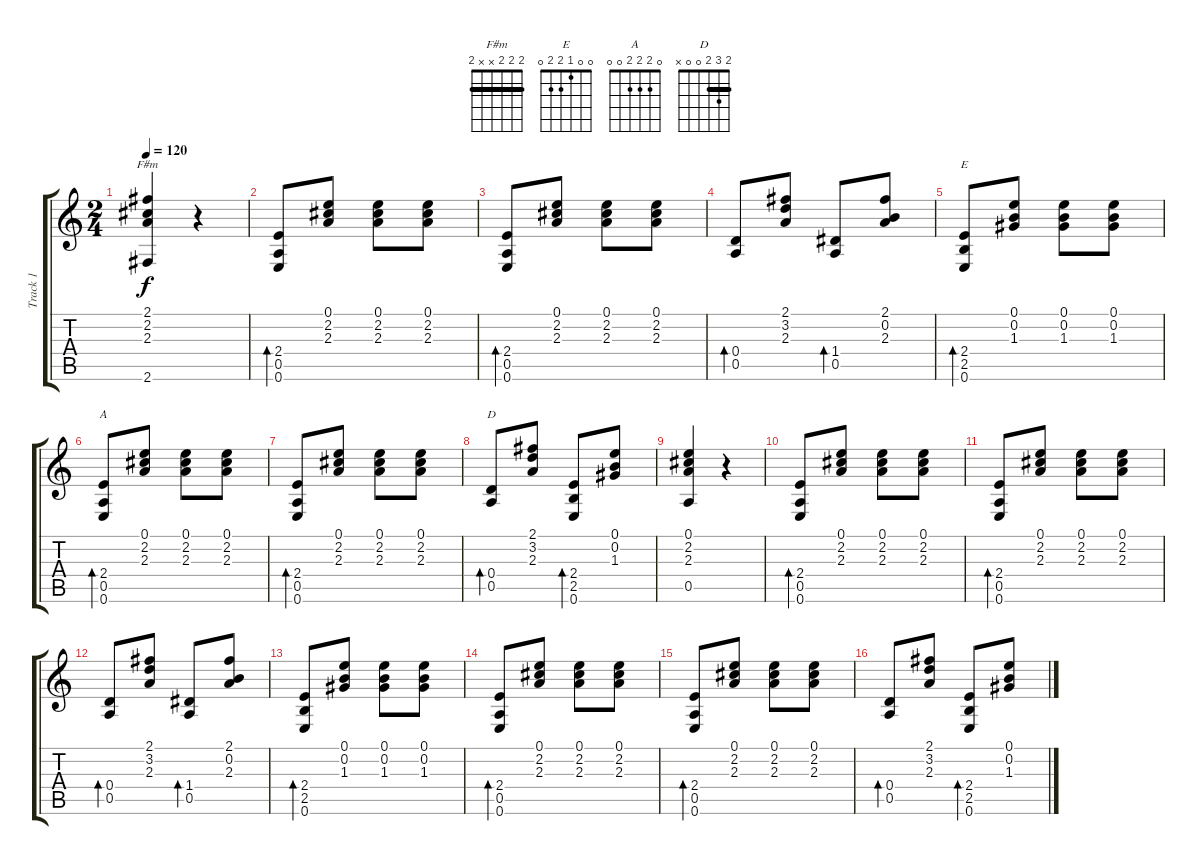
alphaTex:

\track ("Track 1" "Track 1") {instrument acousticguitarnylon}
\staff {score tabs}
\tuning (E4 B3 G3 D3 A2 E2) {hide}
\chord ("F#m" 2 2 2 x x 2) {barre 2}
\chord ("E" 0 0 1 2 2 0)
\chord ("A" 0 2 2 2 0 0)
\chord ("D" 2 3 2 0 0 x) {barre 2}
\ts (2 4)
\tempo 120
\clef g2
\ks c
(2.1 2.2 2.3 2.6).4{ch "F#m" dy f} r.4 |
(2.4 0.5 0.6).8{bd 60} (0.1 2.2 2.3).8 (0.1 2.2 2.3).8 (0.1 2.2 2.3).8 |
(2.4 0.5 0.6).8{bd 60} (0.1 2.2 2.3).8 (0.1 2.2 2.3).8 (0.1 2.2 2.3).8 |
(0.4 0.5).8{bd 60} (2.1 3.2 2.3).8 (1.4 0.5).8{bd 60} (2.1 0.2 2.3).8 |
(2.4 2.5 0.6).8{bd 60 ch "E"} (0.1 0.2 1.3).8 (0.1 0.2 1.3).8 (0.1 0.2 1.3).8 |
(2.4 0.5 0.6).8{bd 60 ch "A"} (0.1 2.2 2.3).8 (0.1 2.2 2.3).8 (0.1 2.2 2.3).8 |
(2.4 0.5 0.6).8{bd 60} (0.1 2.2 2.3).8 (0.1 2.2 2.3).8 (0.1 2.2 2.3).8 |
(0.4 0.5).8{bd 60 ch "D"} (2.1 3.2 2.3).8 (2.4 2.5 0.6).8{bd 60} (0.1 0.2 1.3).8 |
(0.1 2.2 2.3 0.5).4 r.4 |
(2.4 0.5 0.6).8{bd 60} (0.1 2.2 2.3).8 (0.1 2.2 2.3).8 (0.1 2.2 2.3).8 |
(2.4 0.5 0.6).8{bd 60} (0.1 2.2 2.3).8 (0.1 2.2 2.3).8 (0.1 2.2 2.3).8 |
(0.4 0.5).8{bd 60} (2.1 3.2 2.3).8 (1.4 0.5).8{bd 60} (2.1 0.2 2.3).8 |
(2.4 2.5 0.6).8{bd 60} (0.1 0.2 1.3).8 (0.1 0.2 1.3).8 (0.1 0.2 1.3).8 |
(2.4 0.5 0.6).8{bd 60} (0.1 2.2 2.3).8 (0.1 2.2 2.3).8 (0.1 2.2 2.3).8 |
(2.4 0.5 0.6).8{bd 60} (0.1 2.2 2.3).8 (0.1 2.2 2.3).8 (0.1 2.2 2.3).8 |
(0.4 0.5).8{bd 60} (2.1 3.2 2.3).8 (2.4 2.5 0.6).8{bd 60} (0.1 0.2 1.3).8
